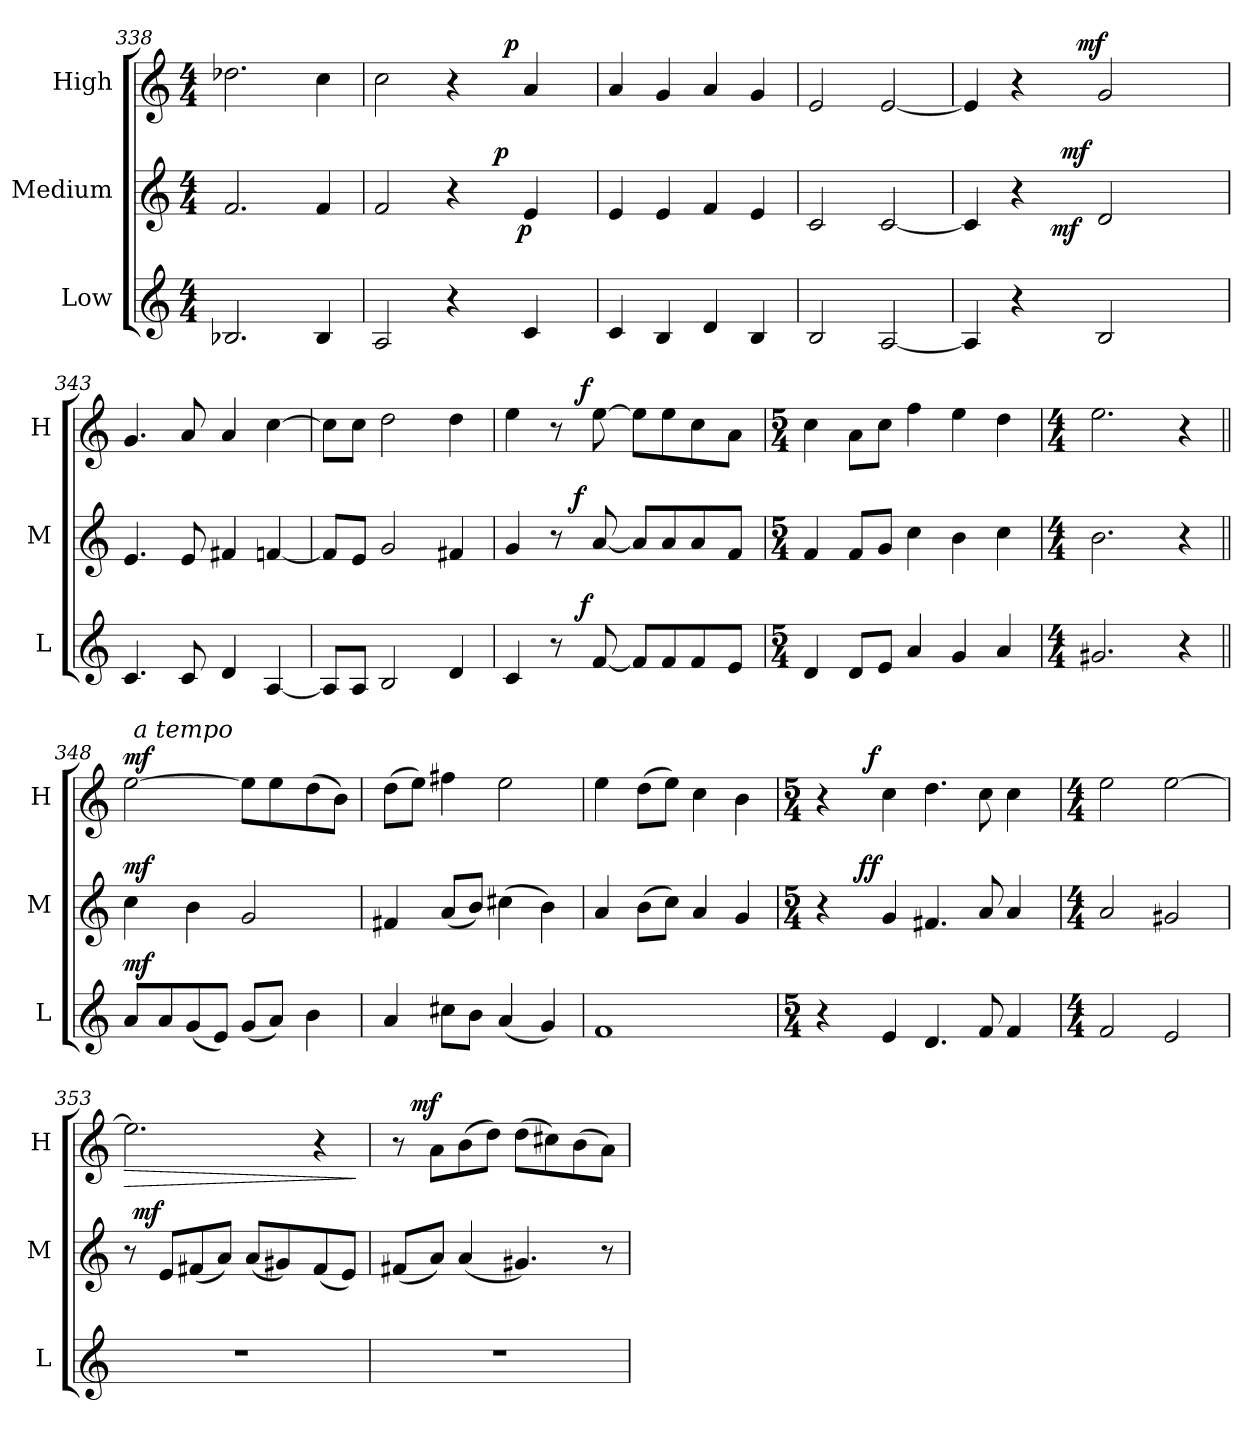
**kern	**dynam	**kern	**dynam	**kern	**dynam
*part3	*part3	*part2	*part2	*part1	*part1
*staff3	*staff3	*staff2	*staff2	*staff1	*staff1
*I"Low	*	*I"Medium	*	*I"High	*
*I'L	*	*I'M	*	*I'H	*
*clefG2	*	*clefG2	*	*clefG2	*
*k[]	*	*k[]	*	*k[]	*
*C:	*	*C:	*	*C:	*
*M4/4	*	*M4/4	*	*M4/4	*
=338	=338	=338	=338	=338	=338
2.B-X/	.	2.f/	.	2.dd-X\	.
4B-/	.	4f/	.	4cc\	.
!!LO:PB:g=z
=339	=339	=339	=339	=339	=339
*	*	*^	*	*^	*
*	*	*	*^	*	*	*	*
2A/	.	2f/	2ryy	3%2ryy	.	2cc\	3%2ryy	.
4r	.	4r	8.ryy	.	.	4r	.	.
.	.	.	.	24..ryy	.	.	24ryy	.
!	!	!	!	!	!LO:DY:a	!	!	!
.	.	.	4ryy	.	p	.	.	.
!	!	!	!	!	!	!	!	!LO:DY:a
.	.	.	.	.	.	.	6..ryy	p
!	!	!	!	!	!LO:DY:b	!	!	!
.	.	.	.	6ryy	p	.	.	.
4c/	.	4e/	.	.	.	4a/	.	.
.	.	.	.	12ryy	.	.	.	.
.	.	.	16ryy	.	.	.	.	.
.	.	.	.	96ryy	.	.	.	.
*	*	*v	*v	*v	*	*	*	*
*	*	*	*	*v	*v	*
=340	=340	=340	=340	=340	=340
4c/	.	4e/	.	4a/	.
4B/	.	4e/	.	4g/	.
4d/	.	4f/	.	4a/	.
4B/	.	4e/	.	4g/	.
=341	=341	=341	=341	=341	=341
2B/	.	2c/	.	2e/	.
[<2A/	.	[<2c/	.	[<2e/	.
=342	=342	=342	=342	=342	=342
*	*	*^	*	*^	*
*	*	*	*^	*	*	*	*
4A/]	.	4c/]	4.ryy	3ryy	.	4e/]	4..ryy	.
4r	.	4r	.	.	.	4r	.	.
.	.	.	.	24.ryy	.	.	.	.
!	!	!	!	!	!LO:DY:b	!	!	!
.	.	.	2ryy	.	mf	.	.	.
!	!	!	!	!	!LO:DY:a	!	!	!
.	.	.	.	3ryy	mf	.	.	.
!	!	!	!	!	!	!	!	!LO:DY:a
.	.	.	.	.	.	.	2ryy	mf
2B/	.	2d/	.	.	.	2g/	.	.
.	.	.	.	6ryy	.	.	.	.
.	.	.	8ryy	.	.	.	.	.
.	.	.	.	12ryy	.	.	.	.
.	.	.	.	.	.	.	16ryy	.
.	.	.	.	48ryy	.	.	.	.
*	*	*v	*v	*v	*	*	*	*
*	*	*	*	*v	*v	*
=343	=343	=343	=343	=343	=343
4.c/	.	4.e/	.	4.g/	.
8c/	.	8e/	.	8a/	.
4d/	.	4f#X/	.	4a/	.
[<4A/	.	[<4fn/	.	[>4cc\	.
=344	=344	=344	=344	=344	=344
8A/L]	.	8f/L]	.	8cc\L]	.
8A/J	.	8e/J	.	8cc\J	.
2B/	.	2g/	.	2dd\	.
4d/	.	4f#X/	.	4dd\	.
!!LO:LB:g=z
=345	=345	=345	=345	=345	=345
*^	*	*^	*	*^	*
4c/	4ryy	.	4g/	3ryy	.	4ee\	4ryy	.
8r	16.ryy	.	8r	.	.	8r	16.ryy	.
!	!	!	!	!	!LO:DY:a	!	!	!
.	.	.	.	3%2ryy	f	.	.	.
!	!	!LO:DY:a	!	!	!	!	!	!LO:DY:a
.	2ryy	f	.	.	.	.	2ryy	f
[<8f/	.	.	[<8a/	.	.	[>8ee\	.	.
8f/L]	.	.	8a/L]	.	.	8ee\L]	.	.
8f/	.	.	8a/	.	.	8ee\	.	.
8f/	.	.	8a/	.	.	8cc\	.	.
.	8ryy	.	.	.	.	.	8ryy	.
8e/J	.	.	8f/J	.	.	8a\J	.	.
.	32ryy	.	.	.	.	.	32ryy	.
*v	*v	*	*	*	*	*v	*v	*
*	*	*v	*v	*	*	*
=346	=346	=346	=346	=346	=346
*M5/4	*	*M5/4	*	*M5/4	*
4d/	.	4f/	.	4cc\	.
8d/L	.	8f/L	.	8a\L	.
8e/J	.	8g/J	.	8cc\J	.
4a/	.	4cc\	.	4ff\	.
4g/	.	4b\	.	4ee\	.
4a/	.	4cc\	.	4dd\	.
=347	=347	=347	=347	=347	=347
*M4/4	*	*M4/4	*	*M4/4	*
2.g#X/	.	2.b\	.	2.ee\	.
4r	.	4r	.	4r	.
=348||	=348||	=348||	=348||	=348||	=348||
!	!LO:DY:a	!	!LO:DY:a	!	!LO:DY:a
*	*	*	*	*^	*
8a/L	mf	4cc\	mf	[>2ee\	48ryy	mf
!	!	!	!	!	!LO:TX:a:i:t=a tempo	!
.	.	.	.	.	3%2ryy	.
8a/	.	.	.	.	.	.
(<8g/	.	4b\	.	.	.	.
8e/J)	.	.	.	.	.	.
(<8g/L	.	2g/	.	8ee\L]	.	.
8a/J)	.	.	.	8ee\	.	.
.	.	.	.	.	6...ryy	.
4b\	.	.	.	(>8dd\	.	.
.	.	.	.	8b\J)	.	.
*	*	*	*	*v	*v	*
!!LO:LB:g=z
=349	=349	=349	=349	=349	=349
4a/	.	4f#X/	.	(>8dd\L	.
.	.	.	.	8ee\J)	.
8cc#X\L	.	(<8a/L	.	4ff#X\	.
8b\J	.	8b/J)	.	.	.
(<4a/	.	(>4cc#X\	.	2ee\	.
4g/)	.	4b\)	.	.	.
=350	=350	=350	=350	=350	=350
1f	.	4a/	.	4ee\	.
.	.	(>8b\L	.	(>8dd\L	.
.	.	8cc\J)	.	8ee\J)	.
.	.	4a/	.	4cc\	.
.	.	4g/	.	4b\	.
=351	=351	=351	=351	=351	=351
*M5/4	*	*M5/4	*	*M5/4	*
*	*	*^	*	*^	*
4r	.	4r	8.ryy	.	4r	6ryy	.
.	.	.	.	.	.	24ryy	.
!	!	!	!	!LO:DY:a	!	!	!
!	!	!	!	!LO:DY:n=1:b	!	!	!
.	.	.	1ryy	f f	.	.	.
!	!	!	!	!	!	!	!LO:DY:a
.	.	.	.	.	.	3%2ryy	f
4e/	.	4g/	.	.	4cc\	.	.
4.d/	.	4.f#X/	.	.	4.dd\	.	.
8f/	.	8a/	.	.	8cc\	12.ryy	.
4f/	.	4a/	.	.	4cc\	4ryy	.
.	.	.	16ryy	.	.	.	.
*	*	*v	*v	*	*	*	*
*	*	*	*	*v	*v	*
=352	=352	=352	=352	=352	=352
*M4/4	*	*M4/4	*	*M4/4	*
2f/	.	2a/	.	2ee\	.
2e/	.	2g#X/	.	[<2ee\	.
!!LO:LB:g=z
=353	=353	=353	=353	=353	=353
!	!	!	!	!	!LO:HP:b
*	*	*^	*	*	*
1r	.	8r	48ryy	.	2.ee\]	>
!	!	!	!	!LO:DY:a	!	!
.	.	.	3%2ryy	mf	.	.
.	.	8e/L	.	.	.	.
.	.	(<8f#X/	.	.	.	.
.	.	8a/J)	.	.	.	.
.	.	(<8a/L	.	.	.	.
.	.	8g#X/)	.	.	.	.
.	.	.	6...ryy	.	.	.
.	.	(<8f#/	.	.	4r	.
.	.	8e/J)	.	.	.	.
.	.	.	.	.	.	]
*	*	*v	*v	*	*	*
=354	=354	=354	=354	=354	=354
*	*	*	*	*^	*
1r	.	(<8f#X/L	.	8r	16ryy	.
!	!	!	!	!	!	!LO:DY:a
.	.	.	.	.	2...ryy	mf
.	.	8a/J)	.	8a\L	.	.
.	.	(<4a/	.	(>8b\	.	.
.	.	.	.	8dd\J)	.	.
.	.	4.g#X/)	.	(>8dd\L	.	.
.	.	.	.	8cc#X\)	.	.
.	.	.	.	(>8b\	.	.
.	.	8r	.	8a\J)	.	.
*	*	*	*	*v	*v	*
=	=	=	=	=	=
*-	*-	*-	*-	*-	*-
